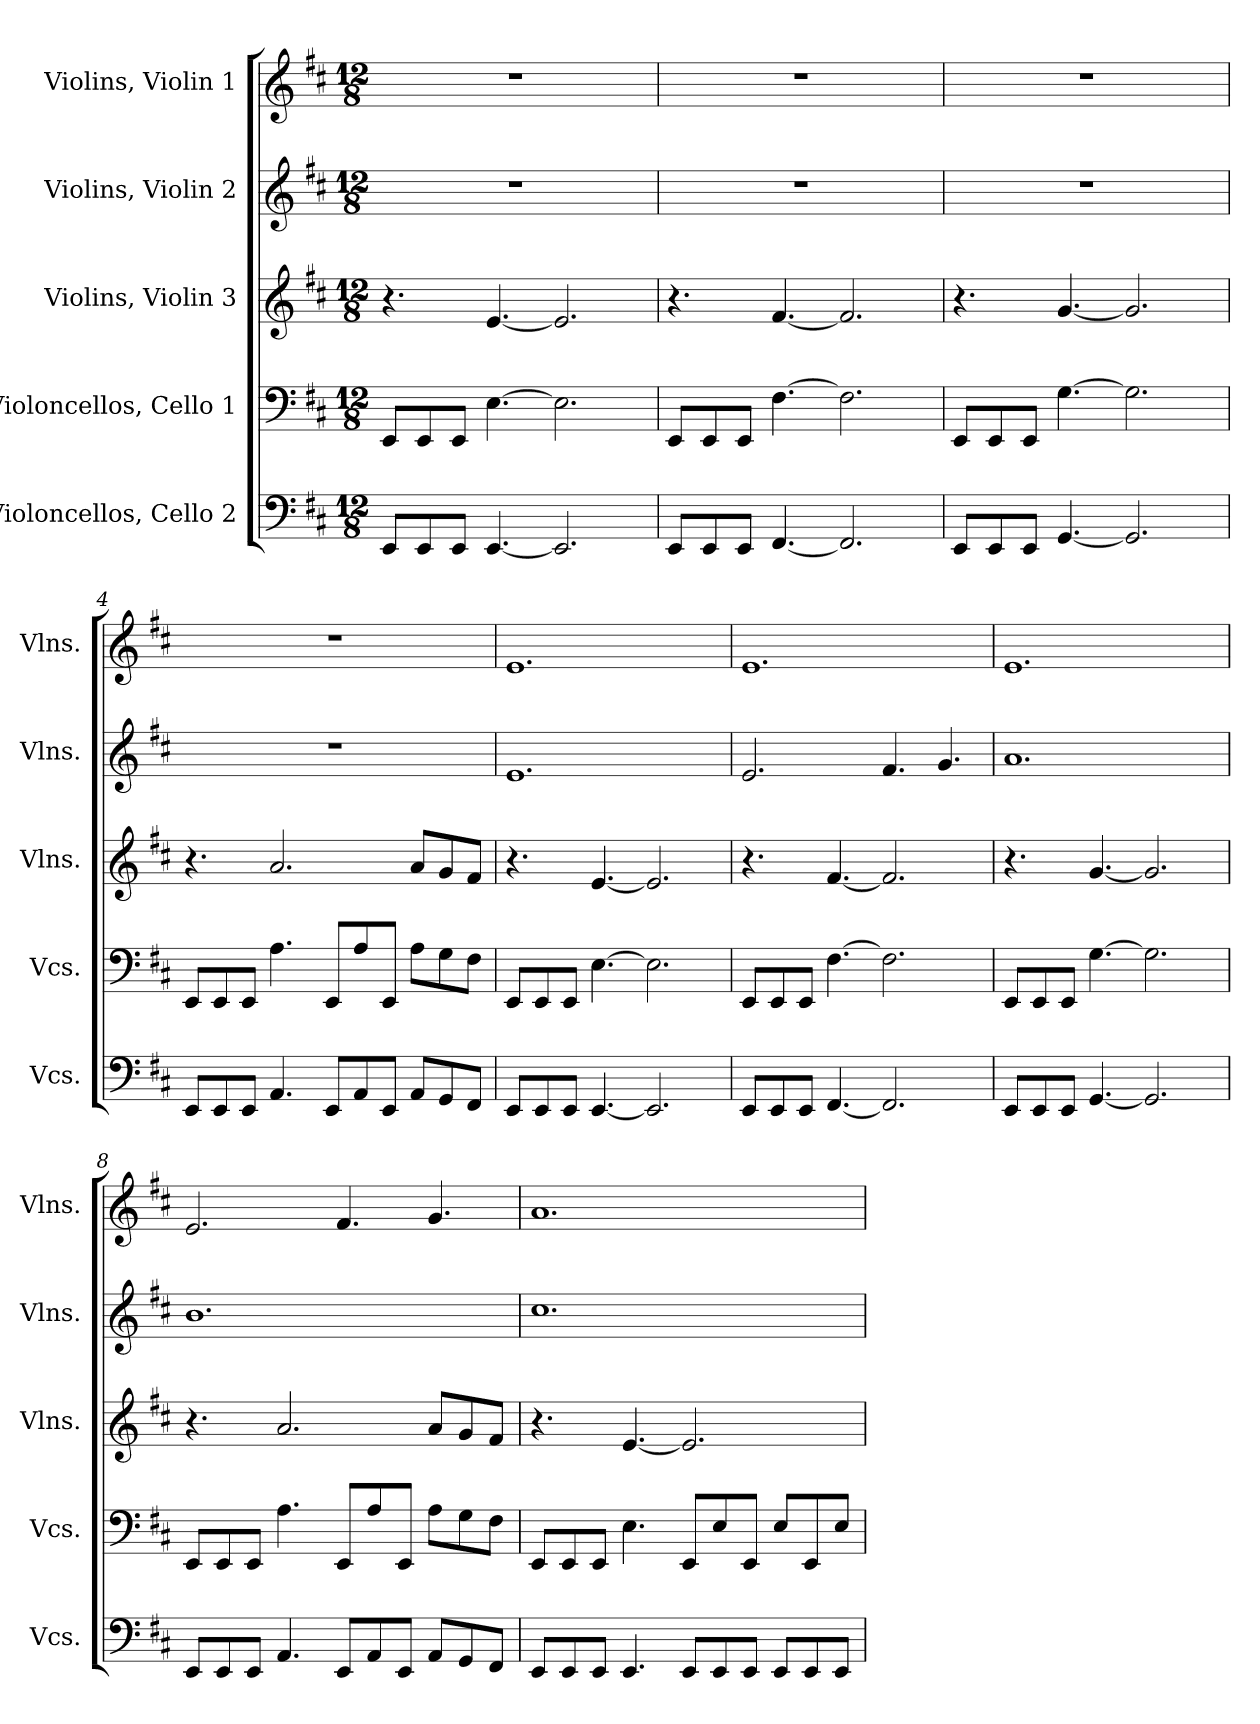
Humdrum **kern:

**kern	**kern	**kern	**kern	**kern
*part5	*part4	*part3	*part2	*part1
*staff5	*staff4	*staff3	*staff2	*staff1
*I"Violoncellos, Cello 2	*I"Violoncellos, Cello 1	*I"Violins, Violin 3	*I"Violins, Violin 2	*I"Violins, Violin 1
*I'Vcs.	*I'Vcs.	*I'Vlns.	*I'Vlns.	*I'Vlns.
*clefF4	*clefF4	*clefG2	*clefG2	*clefG2
*k[f#c#]	*k[f#c#]	*k[f#c#]	*k[f#c#]	*k[f#c#]
*M12/8	*M12/8	*M12/8	*M12/8	*M12/8
*MM180	*MM180	*MM180	*MM180	*MM180
=1	=1	=1	=1	=1
8EE/L	8EE/L	4.r	1.r	1.r
8EE/	8EE/	.	.	.
8EE/J	8EE/J	.	.	.
[4.EE/	[4.E\	[4.e/	.	.
2.EE/]	2.E\]	2.e/]	.	.
=2	=2	=2	=2	=2
8EE/L	8EE/L	4.r	1.r	1.r
8EE/	8EE/	.	.	.
8EE/J	8EE/J	.	.	.
[4.FF#/	[4.F#\	[4.f#/	.	.
2.FF#/]	2.F#\]	2.f#/]	.	.
=3	=3	=3	=3	=3
8EE/L	8EE/L	4.r	1.r	1.r
8EE/	8EE/	.	.	.
8EE/J	8EE/J	.	.	.
[4.GG/	[4.G\	[4.g/	.	.
2.GG/]	2.G\]	2.g/]	.	.
!!LO:LB:g=z
=4	=4	=4	=4	=4
8EE/L	8EE/L	4.r	1.r	1.r
8EE/	8EE/	.	.	.
8EE/J	8EE/J	.	.	.
4.AA/	4.A\	2.a/	.	.
8EE/L	8EE/L	.	.	.
8AA/	8A/	.	.	.
8EE/J	8EE/J	.	.	.
8AA/L	8A\L	8a/L	.	.
8GG/	8G\	8g/	.	.
8FF#/J	8F#\J	8f#/J	.	.
=5	=5	=5	=5	=5
8EE/L	8EE/L	4.r	1.e	1.e
8EE/	8EE/	.	.	.
8EE/J	8EE/J	.	.	.
[4.EE/	[4.E\	[4.e/	.	.
2.EE/]	2.E\]	2.e/]	.	.
=6	=6	=6	=6	=6
8EE/L	8EE/L	4.r	2.e/	1.e
8EE/	8EE/	.	.	.
8EE/J	8EE/J	.	.	.
[4.FF#/	[4.F#\	[4.f#/	.	.
2.FF#/]	2.F#\]	2.f#/]	4.f#/	.
.	.	.	4.g/	.
=7	=7	=7	=7	=7
8EE/L	8EE/L	4.r	1.a	1.e
8EE/	8EE/	.	.	.
8EE/J	8EE/J	.	.	.
[4.GG/	[4.G\	[4.g/	.	.
2.GG/]	2.G\]	2.g/]	.	.
!!LO:PB:g=z
=8	=8	=8	=8	=8
8EE/L	8EE/L	4.r	1.b	2.e/
8EE/	8EE/	.	.	.
8EE/J	8EE/J	.	.	.
4.AA/	4.A\	2.a/	.	.
8EE/L	8EE/L	.	.	4.f#/
8AA/	8A/	.	.	.
8EE/J	8EE/J	.	.	.
8AA/L	8A\L	8a/L	.	4.g/
8GG/	8G\	8g/	.	.
8FF#/J	8F#\J	8f#/J	.	.
=9	=9	=9	=9	=9
8EE/L	8EE/L	4.r	1.cc#	1.a
8EE/	8EE/	.	.	.
8EE/J	8EE/J	.	.	.
4.EE/	4.E\	[4.e/	.	.
8EE/L	8EE/L	2.e/]	.	.
8EE/	8E/	.	.	.
8EE/J	8EE/J	.	.	.
8EE/L	8E/L	.	.	.
8EE/	8EE/	.	.	.
8EE/J	8E/J	.	.	.
=	=	=	=	=
*-	*-	*-	*-	*-
